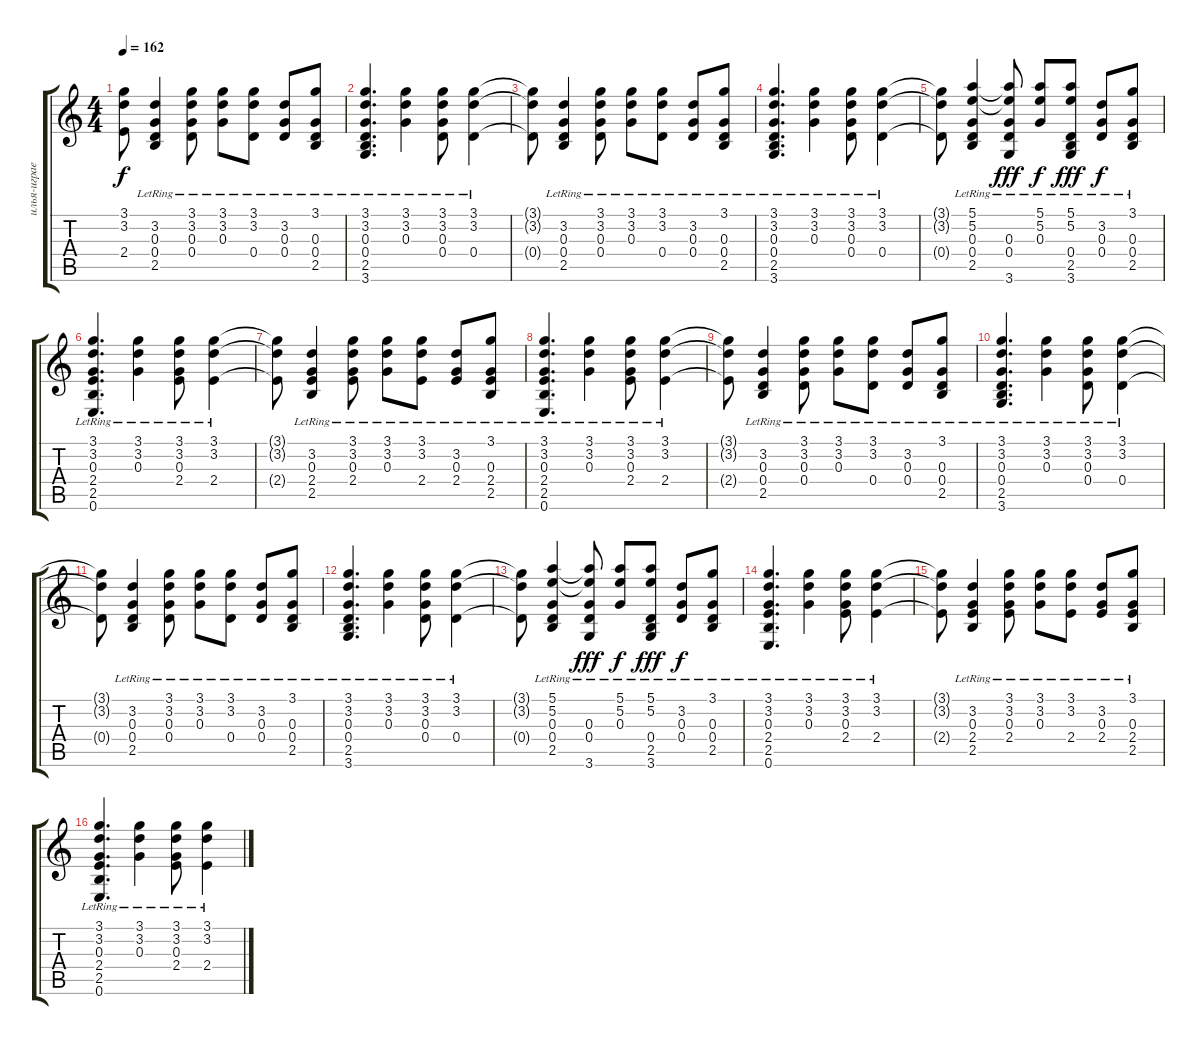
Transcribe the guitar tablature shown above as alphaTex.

\track ("илья-играет" "илья-играе") {instrument acousticguitarsteel}
\staff {score tabs}
\tuning (E4 B3 G3 D3 A2 E2) {hide}
\ts (4 4)
\tempo 162
\clef g2
\ks c
(3.1{t} 3.2{t} 2.4{t}).8{dy f} (3.2{lr} 0.3{lr} 0.4{lr} 2.5{lr}).4 (3.1{lr} 3.2{lr} 0.3{lr} 0.4{lr}).8 (3.1{lr} 3.2{lr} 0.3{lr}).8 (3.1{lr} 3.2{lr} 0.4{lr}).8 (3.2{lr} 0.3{lr} 0.4{lr}).8 (3.1{lr} 0.3{lr} 0.4{lr} 2.5{lr}).8 |
(3.1{lr} 3.2{lr} 0.3{lr} 0.4{lr} 2.5{lr} 3.6{lr}).4{d} (3.1{lr} 3.2{lr} 0.3{lr}).4 (3.1{lr} 3.2{lr} 0.3{lr} 0.4{lr}).8 (3.1{lr} 3.2{lr} 0.4{lr}).4 |
(3.1{t} 3.2{t} 0.4{t}).8 (3.2{lr} 0.3{lr} 0.4{lr} 2.5{lr}).4 (3.1{lr} 3.2{lr} 0.3{lr} 0.4{lr}).8 (3.1{lr} 3.2{lr} 0.3{lr}).8 (3.1{lr} 3.2{lr} 0.4{lr}).8 (3.2{lr} 0.3{lr} 0.4{lr}).8 (3.1{lr} 0.3{lr} 0.4{lr} 2.5{lr}).8 |
(3.1{lr} 3.2{lr} 0.3{lr} 0.4{lr} 2.5{lr} 3.6{lr}).4{d} (3.1{lr} 3.2{lr} 0.3{lr}).4 (3.1{lr} 3.2{lr} 0.3{lr} 0.4{lr}).8 (3.1{lr} 3.2{lr} 0.4{lr}).4 |
(3.1{t} 3.2{t} 0.4{t}).8 (5.1 5.2 0.3{lr} 0.4{lr} 2.5{lr}).4 (5.1{t} 5.2{t} 0.3{lr} 0.4{lr} 3.6).8{dy fff} (5.1{lr} 5.2{lr} 0.3{lr}).8{dy f} (5.1{lr} 5.2{lr} 0.4{lr} 2.5 3.6).8{dy fff} (3.2{lr} 0.3{lr} 0.4{lr}).8{dy f} (3.1{lr} 0.3{lr} 0.4{lr} 2.5{lr}).8 |
(3.1{lr} 3.2{lr} 0.3{lr} 2.4{lr} 2.5{lr} 0.6).4{d} (3.1{lr} 3.2{lr} 0.3{lr}).4 (3.1{lr} 3.2{lr} 0.3{lr} 2.4{lr}).8 (3.1{lr} 3.2{lr} 2.4{lr}).4 |
(3.1{t} 3.2{t} 2.4{t}).8 (3.2{lr} 0.3{lr} 2.4{lr} 2.5{lr}).4 (3.1{lr} 3.2{lr} 0.3{lr} 2.4{lr}).8 (3.1{lr} 3.2{lr} 0.3{lr}).8 (3.1{lr} 3.2{lr} 2.4{lr}).8 (3.2{lr} 0.3{lr} 2.4{lr}).8 (3.1{lr} 0.3{lr} 2.4{lr} 2.5{lr}).8 |
(3.1{lr} 3.2{lr} 0.3{lr} 2.4{lr} 2.5{lr} 0.6).4{d} (3.1{lr} 3.2{lr} 0.3{lr}).4 (3.1{lr} 3.2{lr} 0.3{lr} 2.4{lr}).8 (3.1{lr} 3.2{lr} 2.4{lr}).4 |
(3.1{t} 3.2{t} 2.4{t}).8 (3.2{lr} 0.3{lr} 0.4{lr} 2.5{lr}).4 (3.1{lr} 3.2{lr} 0.3{lr} 0.4{lr}).8 (3.1{lr} 3.2{lr} 0.3{lr}).8 (3.1{lr} 3.2{lr} 0.4{lr}).8 (3.2{lr} 0.3{lr} 0.4{lr}).8 (3.1{lr} 0.3{lr} 0.4{lr} 2.5{lr}).8 |
(3.1{lr} 3.2{lr} 0.3{lr} 0.4{lr} 2.5{lr} 3.6{lr}).4{d} (3.1{lr} 3.2{lr} 0.3{lr}).4 (3.1{lr} 3.2{lr} 0.3{lr} 0.4{lr}).8 (3.1{lr} 3.2{lr} 0.4{lr}).4 |
(3.1{t} 3.2{t} 0.4{t}).8 (3.2{lr} 0.3{lr} 0.4{lr} 2.5{lr}).4 (3.1{lr} 3.2{lr} 0.3{lr} 0.4{lr}).8 (3.1{lr} 3.2{lr} 0.3{lr}).8 (3.1{lr} 3.2{lr} 0.4{lr}).8 (3.2{lr} 0.3{lr} 0.4{lr}).8 (3.1{lr} 0.3{lr} 0.4{lr} 2.5{lr}).8 |
(3.1{lr} 3.2{lr} 0.3{lr} 0.4{lr} 2.5{lr} 3.6{lr}).4{d} (3.1{lr} 3.2{lr} 0.3{lr}).4 (3.1{lr} 3.2{lr} 0.3{lr} 0.4{lr}).8 (3.1{lr} 3.2{lr} 0.4{lr}).4 |
(3.1{t} 3.2{t} 0.4{t}).8 (5.1 5.2 0.3{lr} 0.4{lr} 2.5{lr}).4 (5.1{t} 5.2{t} 0.3{lr} 0.4{lr} 3.6).8{dy fff} (5.1{lr} 5.2{lr} 0.3{lr}).8{dy f} (5.1{lr} 5.2{lr} 0.4{lr} 2.5 3.6).8{dy fff} (3.2{lr} 0.3{lr} 0.4{lr}).8{dy f} (3.1{lr} 0.3{lr} 0.4{lr} 2.5{lr}).8 |
(3.1{lr} 3.2{lr} 0.3{lr} 2.4{lr} 2.5{lr} 0.6).4{d} (3.1{lr} 3.2{lr} 0.3{lr}).4 (3.1{lr} 3.2{lr} 0.3{lr} 2.4{lr}).8 (3.1{lr} 3.2{lr} 2.4{lr}).4 |
(3.1{t} 3.2{t} 2.4{t}).8 (3.2{lr} 0.3{lr} 2.4{lr} 2.5{lr}).4 (3.1{lr} 3.2{lr} 0.3{lr} 2.4{lr}).8 (3.1{lr} 3.2{lr} 0.3{lr}).8 (3.1{lr} 3.2{lr} 2.4{lr}).8 (3.2{lr} 0.3{lr} 2.4{lr}).8 (3.1{lr} 0.3{lr} 2.4{lr} 2.5{lr}).8 |
(3.1{lr} 3.2{lr} 0.3{lr} 2.4{lr} 2.5{lr} 0.6).4{d} (3.1{lr} 3.2{lr} 0.3{lr}).4 (3.1{lr} 3.2{lr} 0.3{lr} 2.4{lr}).8 (3.1{lr} 3.2{lr} 2.4{lr}).4
